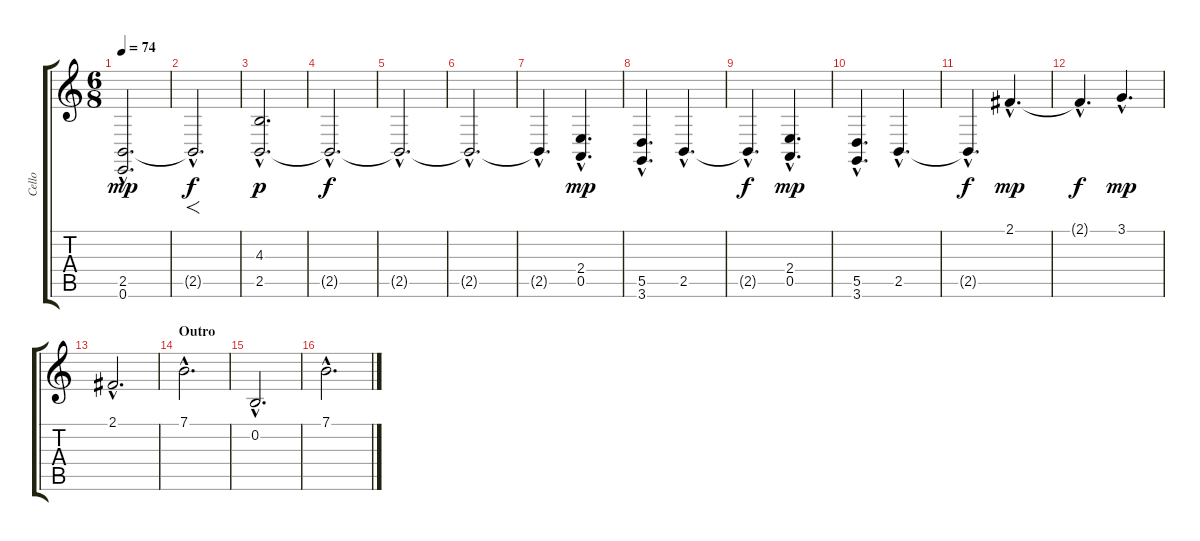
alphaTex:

\track ("Cello" "Cello") {instrument cello}
\staff {score tabs}
\tuning (E4 B3 G3 D3 A2 E2) {hide}
\ts (6 8)
\tempo 74
\clef g2
\ks c
(2.5{hac t} 0.6{hac t}).2{d dy mp} |
2.5{hac t}.2{f d dy f} |
(4.3{hac} 2.5{hac}).2{d dy p} |
2.5{hac t}.2{d dy f} |
2.5{hac t}.2{d} |
2.5{hac t}.2{d} |
2.5{hac t}.4{d} (2.4{hac} 0.5{hac}).4{d dy mp} |
(5.5{hac} 3.6{hac}).4{d} 2.5{hac}.4{d} |
2.5{hac t}.4{d dy f} (2.4{hac} 0.5{hac}).4{d dy mp} |
(5.5{hac} 3.6{hac}).4{d} 2.5{hac}.4{d} |
2.5{hac t}.4{d dy f} 2.1{hac}.4{d dy mp} |
2.1{hac t}.4{d dy f} 3.1{hac}.4{d dy mp} |
2.1{hac}.2{d} |
\section ("" "Outro")
7.1{hac}.2{d} |
0.2{hac}.2{d} |
7.1{hac}.2{d}
